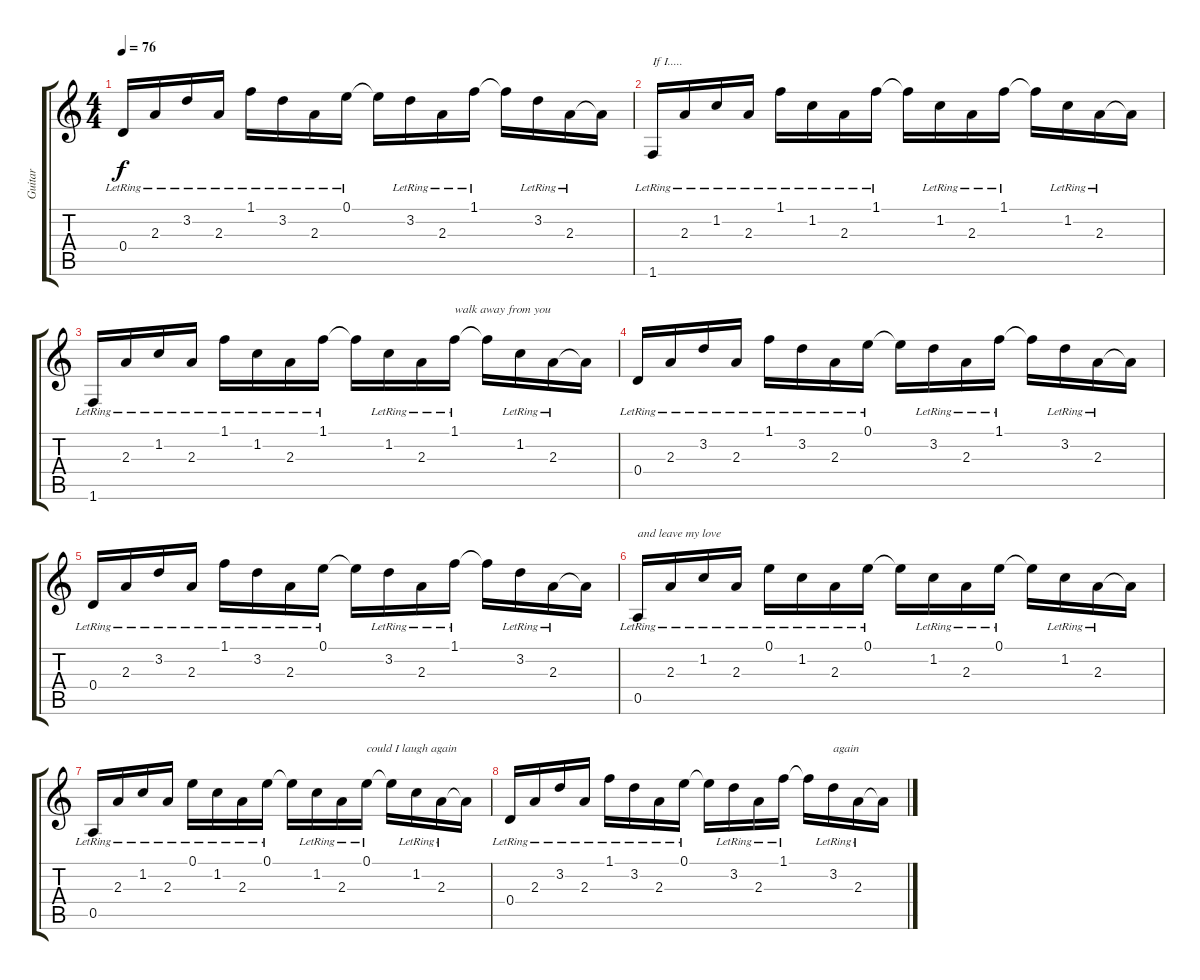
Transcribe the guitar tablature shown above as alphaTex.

\track ("Guitar" "Guitar") {instrument acousticguitarsteel}
\staff {score tabs}
\tuning (E4 B3 G3 D3 A2 E2) {hide}
\ts (4 4)
\tempo 76
\clef g2
\ks c
0.4{lr}.16{dy f} 2.3{lr}.16 3.2{lr}.16 2.3{lr}.16 1.1{lr}.16 3.2{lr}.16 2.3{lr}.16 0.1{lr}.16 0.1{t}.16 3.2{lr}.16 2.3{lr}.16 1.1{lr}.16 1.1{t}.16 3.2{lr}.16 2.3{lr}.16 2.3{t}.16 |
1.6{lr}.16{txt "If I....."} 2.3{lr}.16 1.2{lr}.16 2.3{lr}.16 1.1{lr}.16 1.2{lr}.16 2.3{lr}.16 1.1{lr}.16 1.1{t}.16 1.2{lr}.16 2.3{lr}.16 1.1{lr}.16 1.1{t}.16 1.2{lr}.16 2.3{lr}.16 2.3{t}.16 |
1.6{lr}.16 2.3{lr}.16 1.2{lr}.16 2.3{lr}.16 1.1{lr}.16 1.2{lr}.16 2.3{lr}.16 1.1{lr}.16 1.1{t}.16 1.2{lr}.16 2.3{lr}.16 1.1{lr}.16{txt "walk away from you"} 1.1{t}.16 1.2{lr}.16 2.3{lr}.16 2.3{t}.16 |
0.4{lr}.16 2.3{lr}.16 3.2{lr}.16 2.3{lr}.16 1.1{lr}.16 3.2{lr}.16 2.3{lr}.16 0.1{lr}.16 0.1{t}.16 3.2{lr}.16 2.3{lr}.16 1.1{lr}.16 1.1{t}.16 3.2{lr}.16 2.3{lr}.16 2.3{t}.16 |
0.4{lr}.16 2.3{lr}.16 3.2{lr}.16 2.3{lr}.16 1.1{lr}.16 3.2{lr}.16 2.3{lr}.16 0.1{lr}.16 0.1{t}.16 3.2{lr}.16 2.3{lr}.16 1.1{lr}.16 1.1{t}.16 3.2{lr}.16 2.3{lr}.16 2.3{t}.16 |
0.5{lr}.16{txt "and leave my love"} 2.3{lr}.16 1.2{lr}.16 2.3{lr}.16 0.1{lr}.16 1.2{lr}.16 2.3{lr}.16 0.1{lr}.16 0.1{t}.16 1.2{lr}.16 2.3{lr}.16 0.1{lr}.16 0.1{t}.16 1.2{lr}.16 2.3{lr}.16 2.3{t}.16 |
0.5{lr}.16 2.3{lr}.16 1.2{lr}.16 2.3{lr}.16 0.1{lr}.16 1.2{lr}.16 2.3{lr}.16 0.1{lr}.16 0.1{t}.16 1.2{lr}.16 2.3{lr}.16 0.1{lr}.16{txt "could I laugh again"} 0.1{t}.16 1.2{lr}.16 2.3{lr}.16 2.3{t}.16 |
0.4{lr}.16 2.3{lr}.16 3.2{lr}.16 2.3{lr}.16 1.1{lr}.16 3.2{lr}.16 2.3{lr}.16 0.1{lr}.16 0.1{t}.16 3.2{lr}.16 2.3{lr}.16 1.1{lr}.16 1.1{t}.16 3.2{lr}.16{txt "again"} 2.3{lr}.16 2.3{t}.16
